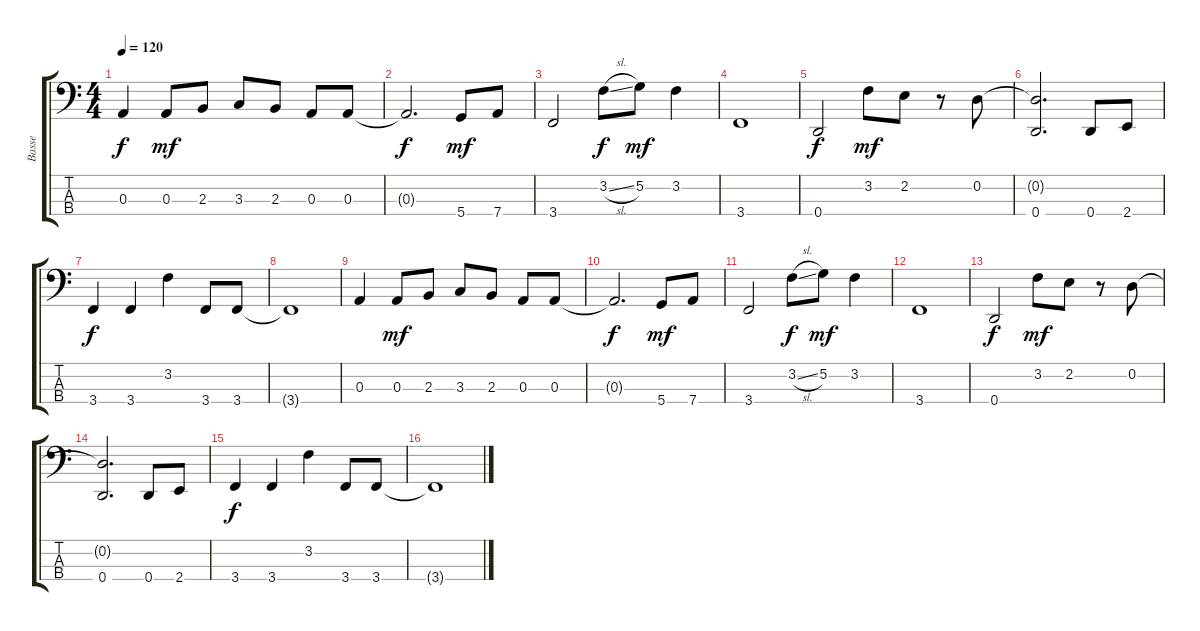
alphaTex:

\track ("Basse" "Basse") {instrument electricbassfinger}
\staff {score tabs}
\tuning (G2 D2 A1 D1) {hide}
\ts (4 4)
\tempo 120
\clef f4
\ks c
0.3.4{dy f} 0.3.8{dy mf} 2.3.8 3.3.8 2.3.8 0.3.8 0.3.8 |
0.3{t}.2{d dy f} 5.4.8{dy mf} 7.4.8 |
3.4.2 3.2{sl}.8{dy f} 5.2.8{dy mf} 3.2.4 |
3.4.1 |
0.4.2{dy f} 3.2.8{dy mf} 2.2.8 r.8 0.2.8 |
(0.2{t} 0.4).2{d} 0.4.8 2.4.8 |
3.4.4{dy f} 3.4.4 3.2.4 3.4.8 3.4.8 |
3.4{t}.1 |
0.3.4 0.3.8{dy mf} 2.3.8 3.3.8 2.3.8 0.3.8 0.3.8 |
0.3{t}.2{d dy f} 5.4.8{dy mf} 7.4.8 |
3.4.2 3.2{sl}.8{dy f} 5.2.8{dy mf} 3.2.4 |
3.4.1 |
0.4.2{dy f} 3.2.8{dy mf} 2.2.8 r.8 0.2.8 |
(0.2{t} 0.4).2{d} 0.4.8 2.4.8 |
3.4.4{dy f} 3.4.4 3.2.4 3.4.8 3.4.8 |
3.4{t}.1
